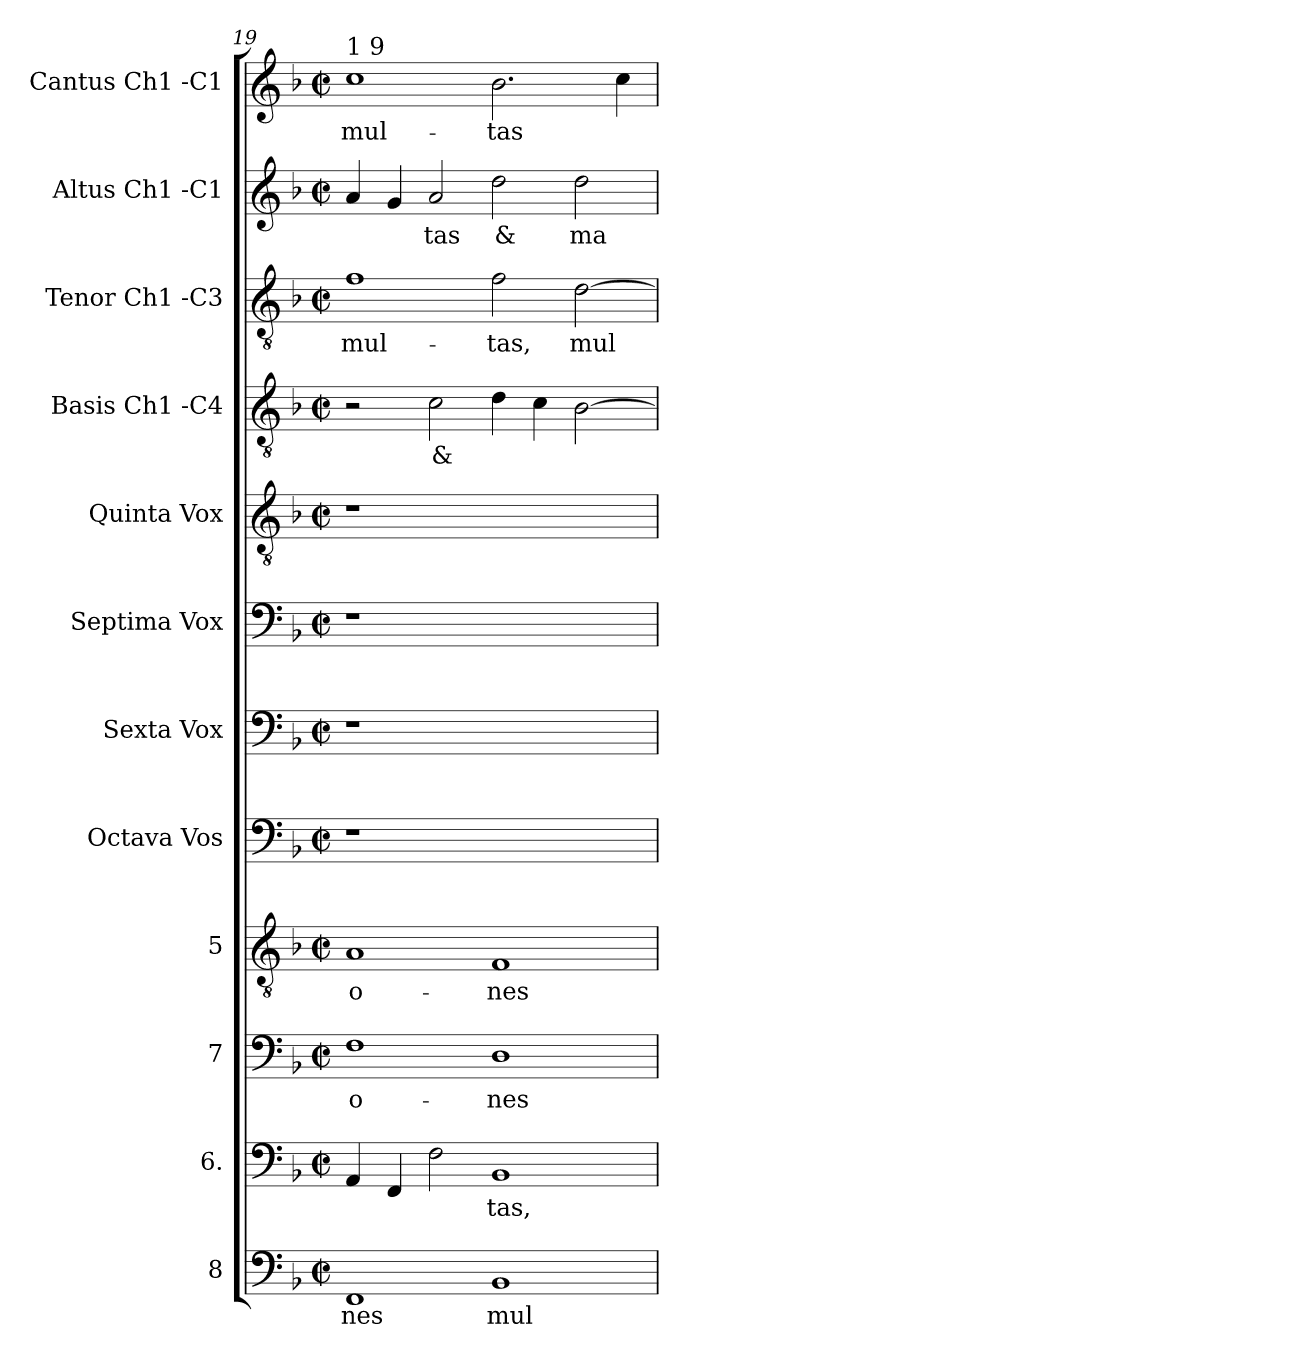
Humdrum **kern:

**kern	**text	**kern	**text	**kern	**text	**kern	**text	**kern	**kern	**kern	**kern	**kern	**text	**kern	**text	**kern	**text	**kern	**text
*part12	*part12	*part11	*part11	*part10	*part10	*part9	*part9	*part8	*part7	*part6	*part5	*part4	*part4	*part3	*part3	*part2	*part2	*part1	*part1
*staff12	*staff12	*staff11	*staff11	*staff10	*staff10	*staff9	*staff9	*staff8	*staff7	*staff6	*staff5	*staff4	*staff4	*staff3	*staff3	*staff2	*staff2	*staff1	*staff1
*I"8	*	*I"6.	*	*I"7	*	*I"5	*	*I"Octava  Vos	*I"Sexta  Vox	*I"Septima  Vox	*I"Quinta  Vox	*I"Basis  Ch1 -C4	*	*I"Tenor  Ch1 -C3	*	*I"Altus  Ch1 -C1	*	*I"Cantus  Ch1 -C1	*
*	*	*	*	*	*	*	*	*	*	*	*	*I'B	*	*I'T	*	*I'A	*	*I'C	*
!!LO:PB:g=z
*clefF4	*	*clefF4	*	*clefF4	*	*clefGv2	*	*clefF4	*clefF4	*clefF4	*clefGv2	*clefGv2	*	*clefGv2	*	*clefG2	*	*clefG2	*
*k[b-]	*	*k[b-]	*	*k[b-]	*	*k[b-]	*	*k[b-]	*k[b-]	*k[b-]	*k[b-]	*k[b-]	*	*k[b-]	*	*k[b-]	*	*k[b-]	*
*F:	*	*F:	*	*F:	*	*F:	*	*F:	*F:	*F:	*F:	*F:	*	*F:	*	*F:	*	*F:	*
*M2/2	*	*M2/2	*	*M2/2	*	*M2/2	*	*M2/2	*M2/2	*M2/2	*M2/2	*M2/2	*	*M2/2	*	*M2/2	*	*M2/2	*
*met(c|)	*	*met(c|)	*	*met(c|)	*	*met(c|)	*	*met(c|)	*met(c|)	*met(c|)	*met(c|)	*met(c|)	*	*met(c|)	*	*met(c|)	*	*met(c|)	*
=19	=19	=19	=19	=19	=19	=19	=19	=19	=19	=19	=19	=19	=19	=19	=19	=19	=19	=19	=19
!	!	!	!	!	!	!	!	!	!	!	!	!	!	!	!	!	!	!LO:TX:a:t=1 9	!
!	!LO:LY:b:cj	!	!LO:LY:b:cj	!	!LO:LY:b:cj	!	!LO:LY:b:cj	!	!	!	!	!	!	!	!LO:LY:b:cj	!	!LO:LY:b:cj	!	!LO:LY:b:cj
1FF	-nes	4AA/	--	1F	-o-	1A	-o-	1r	1r	1r	1r	2r	.	1f	mul-	4a/	--	1cc	mul-
!	!	!	!LO:LY:b:cj	!	!	!	!	!	!	!	!	!	!	!	!	!	!LO:LY:b:cj	!	!
.	.	4FF/	--	.	.	.	.	.	.	.	.	.	.	.	.	4g/	--	.	.
!	!	!	!LO:LY:b:cj	!	!	!	!	!	!	!	!	!	!LO:LY:b:cj	!	!	!	!LO:LY:b:cj	!	!
.	.	2F\	--	.	.	.	.	.	.	.	.	2c\	&	.	.	2a/	-tas	.	.
!	!LO:LY:b:cj	!	!LO:LY:b:cj	!	!LO:LY:b:cj	!	!LO:LY:b:cj	!	!	!	!	!	!LO:LY:b:cj	!	!LO:LY:b:cj	!	!LO:LY:b:cj	!	!LO:LY:b:cj
1BB-	mul-	1BB-	-tas,	1D	-nes	1F	-nes	1ryy	1ryy	1ryy	1ryy	4d\	.	2f\	-tas,	2dd\	&	2.b-\	-tas
!	!	!	!	!	!	!	!	!	!	!	!	!	!LO:LY:b:cj	!	!	!	!	!	!
.	.	.	.	.	.	.	.	.	.	.	.	4c\	.	.	.	.	.	.	.
!	!	!	!	!	!	!	!	!	!	!	!	!	!LO:LY:b:cj	!	!LO:LY:b:cj	!	!LO:LY:b:cj	!	!
.	.	.	.	.	.	.	.	.	.	.	.	[>2B-\	.	[>2d\	mul-	2dd\	ma-	.	.
!	!	!	!	!	!	!	!	!	!	!	!	!	!	!	!	!	!	!	!LO:LY:b:cj
.	.	.	.	.	.	.	.	.	.	.	.	.	.	.	.	.	.	4cc\	.
=	=	=	=	=	=	=	=	=	=	=	=	=	=	=	=	=	=	=	=
*-	*-	*-	*-	*-	*-	*-	*-	*-	*-	*-	*-	*-	*-	*-	*-	*-	*-	*-	*-
